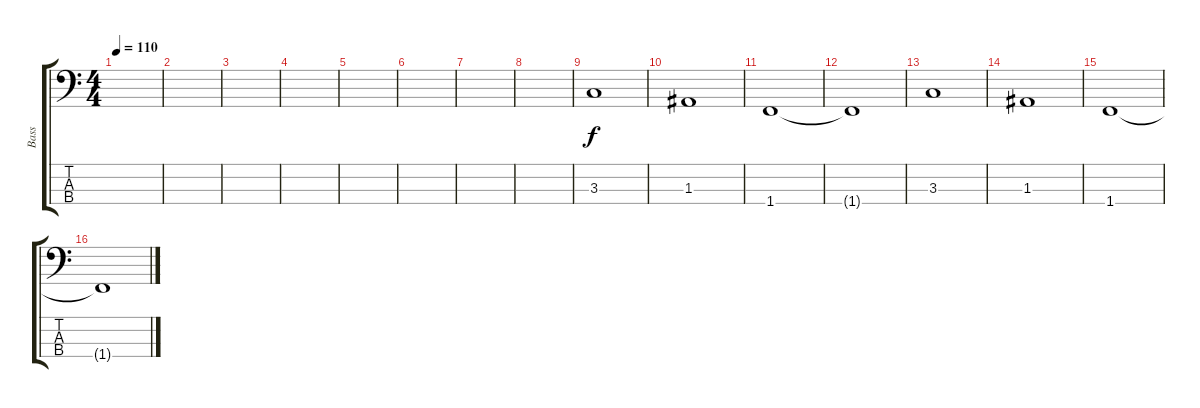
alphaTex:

\track ("Bass" "Bass") {instrument fretlessbass}
\staff {score tabs}
\tuning (G2 D2 A1 E1) {hide}
\ts (4 4)
\tempo 110
\clef f4
\ks c
|
|
|
|
|
|
|
|
3.3.1 |
1.3.1 |
1.4.1 |
1.4{t}.1 |
3.3.1 |
1.3.1 |
1.4.1 |
1.4{t}.1
